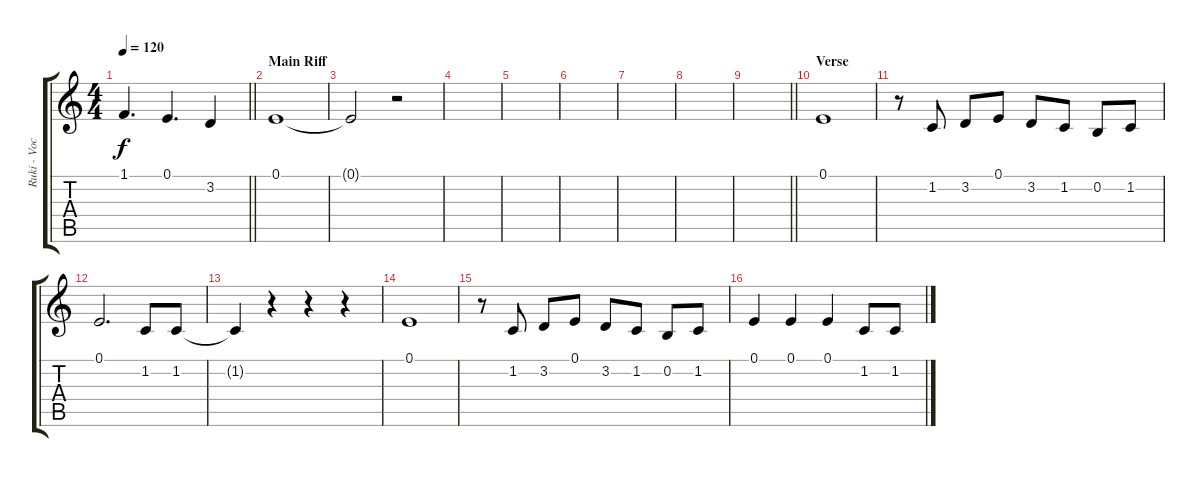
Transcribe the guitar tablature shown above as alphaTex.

\track ("Ruki - Vocals" "Ruki - Voc") {instrument lead6voice}
\staff {score tabs}
\tuning (E4 B3 G3 D3 A2 E2) {hide}
\ts (4 4)
\tempo 120
\clef g2
\barLineRight lightlight
\ks c
1.1.4{d dy f} 0.1.4{d} 3.2.4 |
\section ("" "Main Riff")
0.1.1 |
0.1{t}.2 r.2 |
|
|
|
|
|
\barLineRight lightlight
|
\section ("" "Verse")
0.1.1 |
r.8 1.2.8 3.2.8 0.1.8 3.2.8 1.2.8 0.2.8 1.2.8 |
0.1.2{d} 1.2.8 1.2.8 |
1.2{t}.4 r.4 r.4 r.4 |
0.1.1 |
r.8 1.2.8 3.2.8 0.1.8 3.2.8 1.2.8 0.2.8 1.2.8 |
0.1.4 0.1.4 0.1.4 1.2.8 1.2.8
